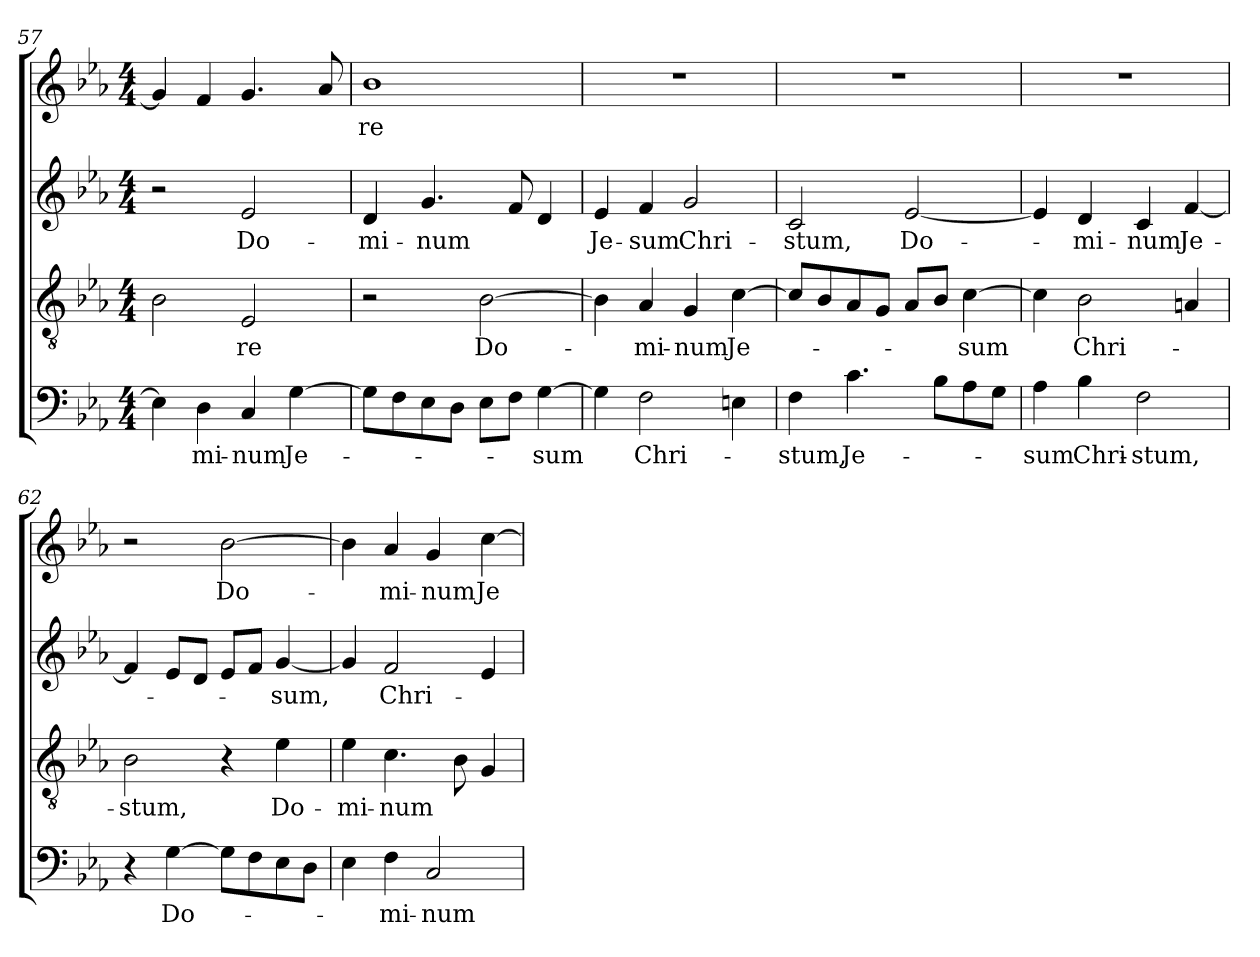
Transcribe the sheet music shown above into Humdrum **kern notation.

**kern	**text	**kern	**text	**kern	**text	**kern	**text
*part4	*part4	*part3	*part3	*part2	*part2	*part1	*part1
*staff4	*staff4	*staff3	*staff3	*staff2	*staff2	*staff1	*staff1
*clefF4	*	*clefGv2	*	*clefG2	*	*clefG2	*
*k[b-e-a-]	*	*k[b-e-a-]	*	*k[b-e-a-]	*	*k[b-e-a-]	*
*E-:	*	*E-:	*	*E-:	*	*E-:	*
*M4/4	*	*M4/4	*	*M4/4	*	*M4/4	*
=57	=57	=57	=57	=57	=57	=57	=57
4E-i\]	.	2B-i\	.	2r	.	4gi/]	.
!	!LO:LY:b:color=#000000	!	!	!	!	!	!
4Di\	-mi-	.	.	.	.	4fi/	.
!	!LO:LY:b:color=#000000	!	!	!	!	!	!
!	!	!	!LO:LY:b:color=#000000	!	!	!	!
!	!	!	!	!	!LO:LY:b:color=#000000	!	!
4Ci/	-num	2E-i/	-re	2e-i/	Do-	4.gi/	.
!	!LO:LY:b:color=#000000	!	!	!	!	!	!
[4Gi\	Je-	.	.	.	.	.	.
.	.	.	.	.	.	8a-i/	.
=58	=58	=58	=58	=58	=58	=58	=58
!	!	!	!	!	!LO:LY:b:color=#000000	!	!
!	!	!	!	!	!	!	!LO:LY:b:color=#000000
8Gi\L]	.	2r	.	4di/	-mi-	1b-i	-re
8Fi\	.	.	.	.	.	.	.
!	!	!	!	!	!LO:LY:b:color=#000000	!	!
8E-i\	.	.	.	4.gi/	-num	.	.
8Di\J	.	.	.	.	.	.	.
!	!	!	!LO:LY:b:color=#000000	!	!	!	!
8E-i\L	.	[2B-i\	Do-	.	.	.	.
8Fi\J	.	.	.	8fi/	.	.	.
!	!LO:LY:b:color=#000000	!	!	!	!	!	!
[4Gi\	-sum	.	.	4di/	.	.	.
!!LO:LB:g=z
=59	=59	=59	=59	=59	=59	=59	=59
!	!	!	!	!	!LO:LY:b:color=#000000	!	!
4Gi\]	.	4B-i\]	.	4e-i/	Je-	1r	.
!	!LO:LY:b:color=#000000	!	!	!	!	!	!
!	!	!	!LO:LY:b:color=#000000	!	!	!	!
!	!	!	!	!	!LO:LY:b:color=#000000	!	!
2Fi\	Chri-	4A-i/	-mi-	4fi/	-sum	.	.
!	!	!	!LO:LY:b:color=#000000	!	!	!	!
!	!	!	!	!	!LO:LY:b:color=#000000	!	!
.	.	4Gi/	-num	2gi/	Chri-	.	.
!	!	!	!LO:LY:b:color=#000000	!	!	!	!
4Eni\	.	[4ci\	Je-	.	.	.	.
=60	=60	=60	=60	=60	=60	=60	=60
!	!LO:LY:b:color=#000000	!	!	!	!	!	!
!	!	!	!	!	!LO:LY:b:color=#000000	!	!
4Fi\	-stum,	8ci/L]	.	2ci/	-stum,	1r	.
.	.	8B-i/	.	.	.	.	.
!	!LO:LY:b:color=#000000	!	!	!	!	!	!
4.ci\	Je-	8A-i/	.	.	.	.	.
.	.	8Gi/J	.	.	.	.	.
!	!	!	!	!	!LO:LY:b:color=#000000	!	!
.	.	8A-i/L	.	[2e-i/	Do-	.	.
8B-i\L	.	8B-i/J	.	.	.	.	.
!	!	!	!LO:LY:b:color=#000000	!	!	!	!
8A-i\	.	[4ci\	-sum	.	.	.	.
8Gi\J	.	.	.	.	.	.	.
=61	=61	=61	=61	=61	=61	=61	=61
!	!LO:LY:b:color=#000000	!	!	!	!	!	!
4A-i\	-sum	4ci\]	.	4e-i/]	.	1r	.
!	!LO:LY:b:color=#000000	!	!	!	!	!	!
!	!	!	!LO:LY:b:color=#000000	!	!	!	!
!	!	!	!	!	!LO:LY:b:color=#000000	!	!
4B-i\	Chri-	2B-i\	Chri-	4di/	-mi-	.	.
!	!LO:LY:b:color=#000000	!	!	!	!	!	!
!	!	!	!	!	!LO:LY:b:color=#000000	!	!
2Fi\	-stum,	.	.	4ci/	-num	.	.
!	!	!	!	!	!LO:LY:b:color=#000000	!	!
.	.	4Ani/	.	[4fi/	Je-	.	.
=62	=62	=62	=62	=62	=62	=62	=62
!	!	!	!LO:LY:b:color=#000000	!	!	!	!
4r	.	2B-i\	-stum,	4fi/]	.	2r	.
!	!LO:LY:b:color=#000000	!	!	!	!	!	!
[4Gi\	Do-	.	.	8e-i/L	.	.	.
.	.	.	.	8di/J	.	.	.
!	!	!	!	!	!	!	!LO:LY:b:color=#000000
8Gi\L]	.	4r	.	8e-i/L	.	[2b-i\	Do-
8Fi\	.	.	.	8fi/J	.	.	.
!	!	!	!LO:LY:b:color=#000000	!	!	!	!
!	!	!	!	!	!LO:LY:b:color=#000000	!	!
8E-i\	.	4e-i\	Do-	[4gi/	-sum,	.	.
8Di\J	.	.	.	.	.	.	.
!!LO:PB:g=z
=63	=63	=63	=63	=63	=63	=63	=63
!	!	!	!LO:LY:b:color=#000000	!	!	!	!
4E-i\	.	4e-i\	-mi-	4gi/]	.	4b-i\]	.
!	!LO:LY:b:color=#000000	!	!	!	!	!	!
!	!	!	!LO:LY:b:color=#000000	!	!	!	!
!	!	!	!	!	!LO:LY:b:color=#000000	!	!
!	!	!	!	!	!	!	!LO:LY:b:color=#000000
4Fi\	-mi-	4.ci\	-num	2fi/	Chri-	4a-i/	-mi-
!	!LO:LY:b:color=#000000	!	!	!	!	!	!
!	!	!	!	!	!	!	!LO:LY:b:color=#000000
2Ci/	-num	.	.	.	.	4gi/	-num
.	.	8B-i\	.	.	.	.	.
!	!	!	!	!	!	!	!LO:LY:b:color=#000000
.	.	4Gi/	.	4e-i/	.	[4cci\	Je-
=	=	=	=	=	=	=	=
*-	*-	*-	*-	*-	*-	*-	*-
